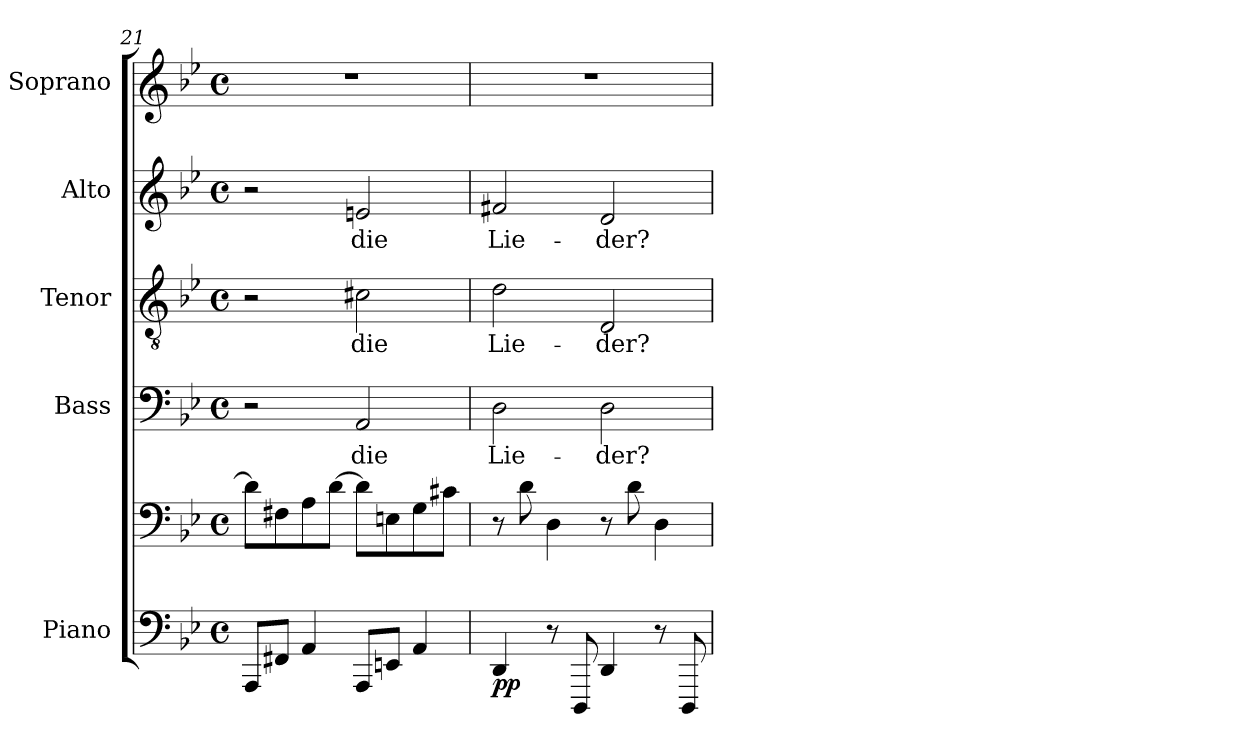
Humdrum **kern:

**kern	**kern	**dynam	**kern	**text	**kern	**text	**kern	**text	**kern
*part5	*part5	*part5	*part4	*part4	*part3	*part3	*part2	*part2	*part1
*staff6	*staff5	*staff5/6	*staff4	*staff4	*staff3	*staff3	*staff2	*staff2	*staff1
*I"Piano	*	*	*I"Bass	*	*I"Tenor	*	*I"Alto	*	*I"Soprano
*I'Pno	*	*	*	*	*	*	*	*	*I'Pno
*clefF4	*clefF4	*	*clefF4	*	*clefGv2	*	*clefG2	*	*clefG2
*k[b-e-]	*k[b-e-]	*	*k[b-e-]	*	*k[b-e-]	*	*k[b-e-]	*	*k[b-e-]
*B-:	*B-:	*	*B-:	*	*B-:	*	*B-:	*	*B-:
*M4/4	*M4/4	*	*M4/4	*	*M4/4	*	*M4/4	*	*M4/4
*met(c)	*met(c)	*	*met(c)	*	*met(c)	*	*met(c)	*	*met(c)
=21	=21	=21	=21	=21	=21	=21	=21	=21	=21
8AAA/L	8d\L]	.	2r	.	2r	.	2r	.	1r
8FF#X/J	8F#X\	.	.	.	.	.	.	.	.
4AA/	8A\	.	.	.	.	.	.	.	.
.	[8d\J	.	.	.	.	.	.	.	.
!	!	!	!	!LO:LY:b	!	!LO:LY:b	!	!LO:LY:b	!
8AAA/L	8d\L]	.	2AA/	die	2c#X\	die	2en/	die	.
8EEn/J	8En\	.	.	.	.	.	.	.	.
4AA/	8G\	.	.	.	.	.	.	.	.
.	8c#X\J	.	.	.	.	.	.	.	.
=22	=22	=22	=22	=22	=22	=22	=22	=22	=22
!	!	!LO:DY:b=2	!	!LO:LY:b	!	!LO:LY:b	!	!LO:LY:b	!
4DD/	8r	pp	2D\	Lie-	2d\	Lie-	2f#X/	Lie-	1r
.	8d\	.	.	.	.	.	.	.	.
8r	4D\	.	.	.	.	.	.	.	.
8DDD/	.	.	.	.	.	.	.	.	.
!	!	!	!	!LO:LY:b	!	!LO:LY:b	!	!LO:LY:b	!
4DD/	8r	.	2D\	-der?	2D/	-der?	2d/	-der?	.
.	8d\	.	.	.	.	.	.	.	.
8r	4D\	.	.	.	.	.	.	.	.
8DDD/	.	.	.	.	.	.	.	.	.
=	=	=	=	=	=	=	=	=	=
*-	*-	*-	*-	*-	*-	*-	*-	*-	*-
